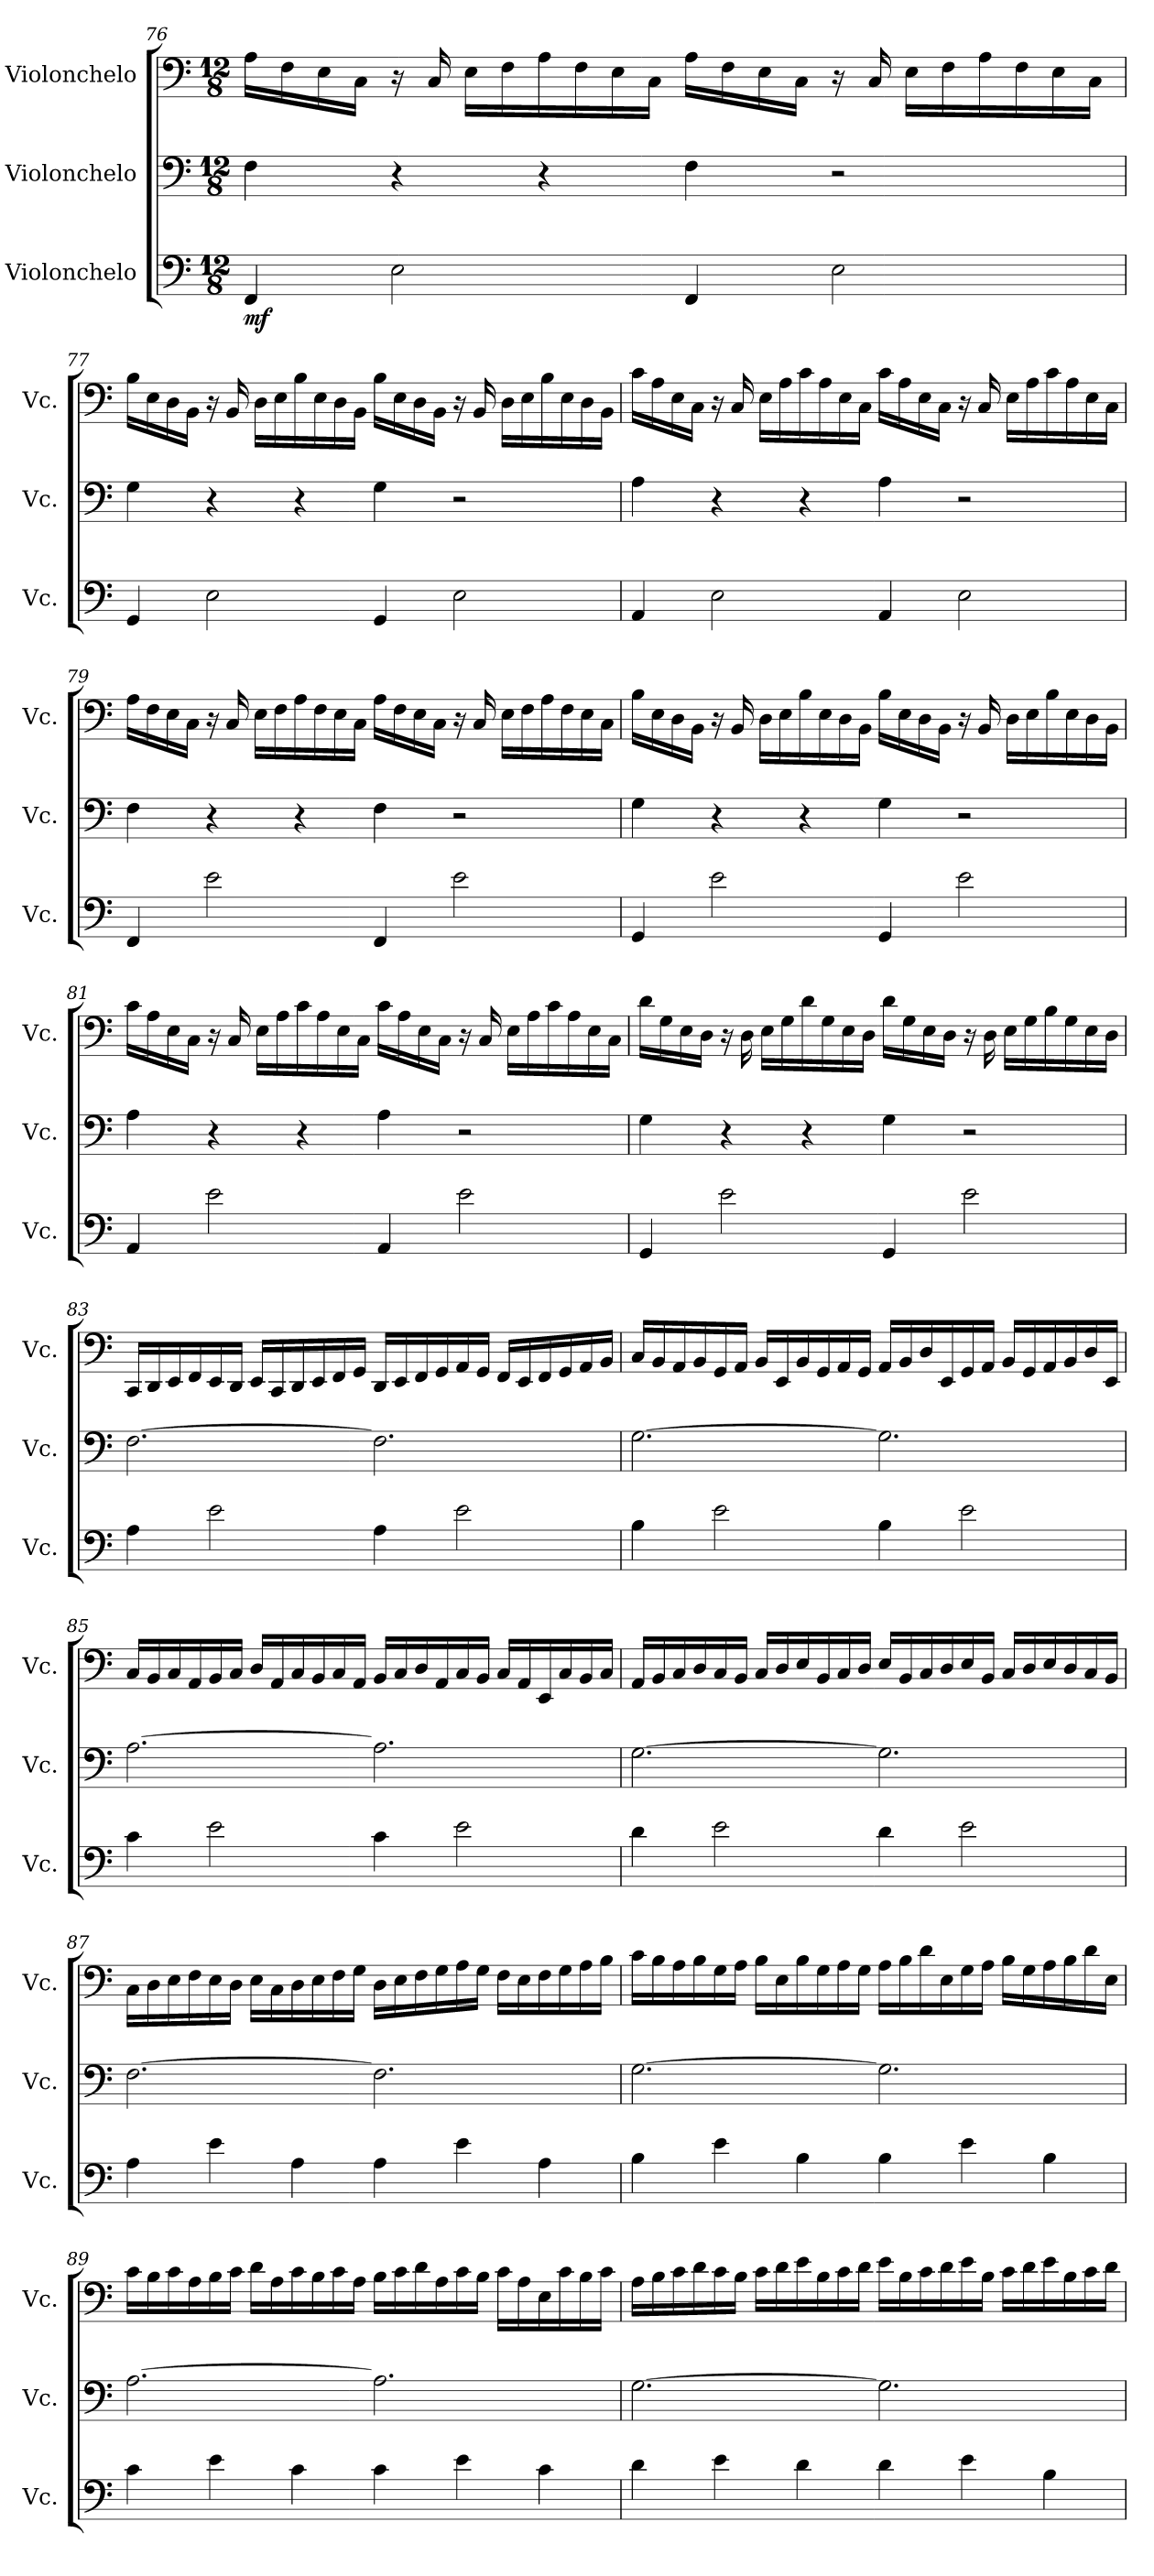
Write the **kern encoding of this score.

**kern	**dynam	**kern	**kern
*part3	*part3	*part2	*part1
*staff3	*staff3	*staff2	*staff1
*I"Violonchelo	*	*I"Violonchelo	*I"Violonchelo
*I'Vc.	*	*I'Vc.	*I'Vc.
!!LO:LB:g=z
*clefF4	*	*clefF4	*clefF4
*k[]	*	*k[]	*k[]
*M12/8	*	*M12/8	*M12/8
=76	=76	=76	=76
!	!LO:DY:b	!	!
4FF/	mf	4F\	16A\LL
.	.	.	16F\
.	.	.	16E\
.	.	.	16C\JJ
2E\	.	4r	16r
.	.	.	16C/
.	.	.	16E\LL
.	.	.	16F\
.	.	4r	16A\
.	.	.	16F\
.	.	.	16E\
.	.	.	16C\JJ
4FF/	.	4F\	16A\LL
.	.	.	16F\
.	.	.	16E\
.	.	.	16C\JJ
2E\	.	2r	16r
.	.	.	16C/
.	.	.	16E\LL
.	.	.	16F\
.	.	.	16A\
.	.	.	16F\
.	.	.	16E\
.	.	.	16C\JJ
!!LO:LB:g=z
=77	=77	=77	=77
4GG/	.	4G\	16B\LL
.	.	.	16E\
.	.	.	16D\
.	.	.	16BB\JJ
2E\	.	4r	16r
.	.	.	16BB/
.	.	.	16D\LL
.	.	.	16E\
.	.	4r	16B\
.	.	.	16E\
.	.	.	16D\
.	.	.	16BB\JJ
4GG/	.	4G\	16B\LL
.	.	.	16E\
.	.	.	16D\
.	.	.	16BB\JJ
2E\	.	2r	16r
.	.	.	16BB/
.	.	.	16D\LL
.	.	.	16E\
.	.	.	16B\
.	.	.	16E\
.	.	.	16D\
.	.	.	16BB\JJ
!!LO:PB:g=z
=78	=78	=78	=78
4AA/	.	4A\	16c\LL
.	.	.	16A\
.	.	.	16E\
.	.	.	16C\JJ
2E\	.	4r	16r
.	.	.	16C/
.	.	.	16E\LL
.	.	.	16A\
.	.	4r	16c\
.	.	.	16A\
.	.	.	16E\
.	.	.	16C\JJ
4AA/	.	4A\	16c\LL
.	.	.	16A\
.	.	.	16E\
.	.	.	16C\JJ
2E\	.	2r	16r
.	.	.	16C/
.	.	.	16E\LL
.	.	.	16A\
.	.	.	16c\
.	.	.	16A\
.	.	.	16E\
.	.	.	16C\JJ
!!LO:LB:g=z
=79	=79	=79	=79
4FF/	.	4F\	16A\LL
.	.	.	16F\
.	.	.	16E\
.	.	.	16C\JJ
2e\	.	4r	16r
.	.	.	16C/
.	.	.	16E\LL
.	.	.	16F\
.	.	4r	16A\
.	.	.	16F\
.	.	.	16E\
.	.	.	16C\JJ
4FF/	.	4F\	16A\LL
.	.	.	16F\
.	.	.	16E\
.	.	.	16C\JJ
2e\	.	2r	16r
.	.	.	16C/
.	.	.	16E\LL
.	.	.	16F\
.	.	.	16A\
.	.	.	16F\
.	.	.	16E\
.	.	.	16C\JJ
!!LO:LB:g=z
=80	=80	=80	=80
4GG/	.	4G\	16B\LL
.	.	.	16E\
.	.	.	16D\
.	.	.	16BB\JJ
2e\	.	4r	16r
.	.	.	16BB/
.	.	.	16D\LL
.	.	.	16E\
.	.	4r	16B\
.	.	.	16E\
.	.	.	16D\
.	.	.	16BB\JJ
4GG/	.	4G\	16B\LL
.	.	.	16E\
.	.	.	16D\
.	.	.	16BB\JJ
2e\	.	2r	16r
.	.	.	16BB/
.	.	.	16D\LL
.	.	.	16E\
.	.	.	16B\
.	.	.	16E\
.	.	.	16D\
.	.	.	16BB\JJ
!!LO:LB:g=z
=81	=81	=81	=81
4AA/	.	4A\	16c\LL
.	.	.	16A\
.	.	.	16E\
.	.	.	16C\JJ
2e\	.	4r	16r
.	.	.	16C/
.	.	.	16E\LL
.	.	.	16A\
.	.	4r	16c\
.	.	.	16A\
.	.	.	16E\
.	.	.	16C\JJ
4AA/	.	4A\	16c\LL
.	.	.	16A\
.	.	.	16E\
.	.	.	16C\JJ
2e\	.	2r	16r
.	.	.	16C/
.	.	.	16E\LL
.	.	.	16A\
.	.	.	16c\
.	.	.	16A\
.	.	.	16E\
.	.	.	16C\JJ
!!LO:PB:g=z
=82	=82	=82	=82
4GG/	.	4G\	16d\LL
.	.	.	16G\
.	.	.	16E\
.	.	.	16D\JJ
2e\	.	4r	16r
.	.	.	16D\
.	.	.	16E\LL
.	.	.	16G\
.	.	4r	16d\
.	.	.	16G\
.	.	.	16E\
.	.	.	16D\JJ
4GG/	.	4G\	16d\LL
.	.	.	16G\
.	.	.	16E\
.	.	.	16D\JJ
2e\	.	2r	16r
.	.	.	16D\
.	.	.	16E\LL
.	.	.	16G\
.	.	.	16B\
.	.	.	16G\
.	.	.	16E\
.	.	.	16D\JJ
!!LO:LB:g=z
=83	=83	=83	=83
4A\	.	[2.F\	16CC/LL
.	.	.	16DD/
.	.	.	16EE/
.	.	.	16FF/
2e\	.	.	16EE/
.	.	.	16DD/JJ
.	.	.	16EE/LL
.	.	.	16CC/
.	.	.	16DD/
.	.	.	16EE/
.	.	.	16FF/
.	.	.	16GG/JJ
4A\	.	2.F\]	16DD/LL
.	.	.	16EE/
.	.	.	16FF/
.	.	.	16GG/
2e\	.	.	16AA/
.	.	.	16GG/JJ
.	.	.	16FF/LL
.	.	.	16EE/
.	.	.	16FF/
.	.	.	16GG/
.	.	.	16AA/
.	.	.	16BB/JJ
!!LO:LB:g=z
=84	=84	=84	=84
4B\	.	[2.G\	16C/LL
.	.	.	16BB/
.	.	.	16AA/
.	.	.	16BB/
2e\	.	.	16GG/
.	.	.	16AA/JJ
.	.	.	16BB/LL
.	.	.	16EE/
.	.	.	16BB/
.	.	.	16GG/
.	.	.	16AA/
.	.	.	16GG/JJ
4B\	.	2.G\]	16AA/LL
.	.	.	16BB/
.	.	.	16D/
.	.	.	16EE/
2e\	.	.	16GG/
.	.	.	16AA/JJ
.	.	.	16BB/LL
.	.	.	16GG/
.	.	.	16AA/
.	.	.	16BB/
.	.	.	16D/
.	.	.	16EE/JJ
!!LO:LB:g=z
=85	=85	=85	=85
4c\	.	[2.A\	16C/LL
.	.	.	16BB/
.	.	.	16C/
.	.	.	16AA/
2e\	.	.	16BB/
.	.	.	16C/JJ
.	.	.	16D/LL
.	.	.	16AA/
.	.	.	16C/
.	.	.	16BB/
.	.	.	16C/
.	.	.	16AA/JJ
4c\	.	2.A\]	16BB/LL
.	.	.	16C/
.	.	.	16D/
.	.	.	16AA/
2e\	.	.	16C/
.	.	.	16BB/JJ
.	.	.	16C/LL
.	.	.	16AA/
.	.	.	16EE/
.	.	.	16C/
.	.	.	16BB/
.	.	.	16C/JJ
!!LO:PB:g=z
=86	=86	=86	=86
4d\	.	[2.G\	16AA/LL
.	.	.	16BB/
.	.	.	16C/
.	.	.	16D/
2e\	.	.	16C/
.	.	.	16BB/JJ
.	.	.	16C/LL
.	.	.	16D/
.	.	.	16E/
.	.	.	16BB/
.	.	.	16C/
.	.	.	16D/JJ
4d\	.	2.G\]	16E/LL
.	.	.	16BB/
.	.	.	16C/
.	.	.	16D/
2e\	.	.	16E/
.	.	.	16BB/JJ
.	.	.	16C/LL
.	.	.	16D/
.	.	.	16E/
.	.	.	16D/
.	.	.	16C/
.	.	.	16BB/JJ
!!LO:LB:g=z
=87	=87	=87	=87
4A\	.	[2.F\	16C\LL
.	.	.	16D\
.	.	.	16E\
.	.	.	16F\
4e\	.	.	16E\
.	.	.	16D\JJ
.	.	.	16E\LL
.	.	.	16C\
4A\	.	.	16D\
.	.	.	16E\
.	.	.	16F\
.	.	.	16G\JJ
4A\	.	2.F\]	16D\LL
.	.	.	16E\
.	.	.	16F\
.	.	.	16G\
4e\	.	.	16A\
.	.	.	16G\JJ
.	.	.	16F\LL
.	.	.	16E\
4A\	.	.	16F\
.	.	.	16G\
.	.	.	16A\
.	.	.	16B\JJ
!!LO:LB:g=z
=88	=88	=88	=88
4B\	.	[2.G\	16c\LL
.	.	.	16B\
.	.	.	16A\
.	.	.	16B\
4e\	.	.	16G\
.	.	.	16A\JJ
.	.	.	16B\LL
.	.	.	16E\
4B\	.	.	16B\
.	.	.	16G\
.	.	.	16A\
.	.	.	16G\JJ
4B\	.	2.G\]	16A\LL
.	.	.	16B\
.	.	.	16d\
.	.	.	16E\
4e\	.	.	16G\
.	.	.	16A\JJ
.	.	.	16B\LL
.	.	.	16G\
4B\	.	.	16A\
.	.	.	16B\
.	.	.	16d\
.	.	.	16E\JJ
!!LO:LB:g=z
=89	=89	=89	=89
4c\	.	[2.A\	16c\LL
.	.	.	16B\
.	.	.	16c\
.	.	.	16A\
4e\	.	.	16B\
.	.	.	16c\JJ
.	.	.	16d\LL
.	.	.	16A\
4c\	.	.	16c\
.	.	.	16B\
.	.	.	16c\
.	.	.	16A\JJ
4c\	.	2.A\]	16B\LL
.	.	.	16c\
.	.	.	16d\
.	.	.	16A\
4e\	.	.	16c\
.	.	.	16B\JJ
.	.	.	16c\LL
.	.	.	16A\
4c\	.	.	16E\
.	.	.	16c\
.	.	.	16B\
.	.	.	16c\JJ
!!LO:PB:g=z
=90	=90	=90	=90
4d\	.	[2.G\	16A\LL
.	.	.	16B\
.	.	.	16c\
.	.	.	16d\
4e\	.	.	16c\
.	.	.	16B\JJ
.	.	.	16c\LL
.	.	.	16d\
4d\	.	.	16e\
.	.	.	16B\
.	.	.	16c\
.	.	.	16d\JJ
4d\	.	2.G\]	16e\LL
.	.	.	16B\
.	.	.	16c\
.	.	.	16d\
4e\	.	.	16e\
.	.	.	16B\JJ
.	.	.	16c\LL
.	.	.	16d\
4B\	.	.	16e\
.	.	.	16B\
.	.	.	16c\
.	.	.	16d\JJ
=	=	=	=
*-	*-	*-	*-
